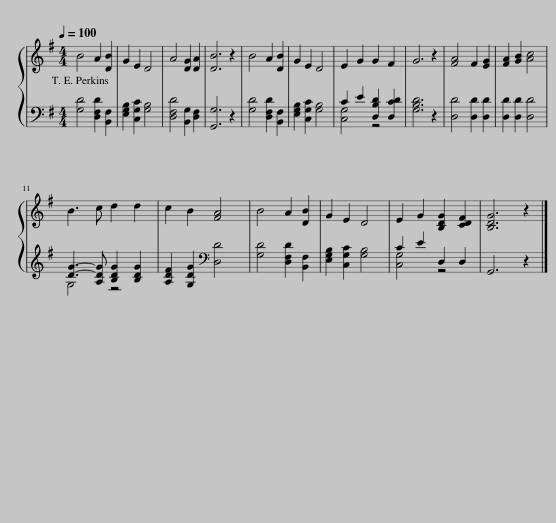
X:1
%%score { 1 | ( 2 3 ) }
L:1/8
Q:1/4=100
M:4/4
I:linebreak $
K:G
V:1 treble
V:2 bass
V:3 bass
V:1
 B4 A2 [DB]2 | G2 E2 D4 | A4 [DG]2 [DA]2 | [DB]6 z2 | B4 A2 [DB]2 | %5
 G2 E2 D4 | E2 G2 G2 F2 | G6 z2 | [FA]4 F2 [EG]2 | [FA]2 [GB]2 [Ac]4 |$ %10
 B3 c d2 d2 | c2 B2 [FA]4 | B4 A2 [DB]2 | G2 E2 D4 | E2 G2 [B,DG]2 [CDF]2 | %15
 [B,DG]6 z2 |] %16
V:2
 [G,D]4 [D,F,D]2 [B,,F,]2 | [E,G,B,]2 [C,G,C]2 [G,B,]4 | [D,F,D]4 [B,,G,]2 [D,F,]2 | [G,,G,]6 z2 | [G,D]4 [D,F,D]2 [B,,F,]2 | %5
 [E,G,B,]2 [C,G,C]2 [G,B,]4 | C2 E2 [D,B,D]2 [D,CD]2 | [G,B,D]6 z2 | [D,D]4 [D,D]2 [D,D]2 | [D,D]2 [D,D]2 [D,D]4 |$ %10
 [DG]3- [A,DG] [B,DG]2 [B,DG]2 | [A,DF]2 [G,DG]2[K:bass] [D,D]4 | [G,D]4 [D,F,D]2 [B,,F,]2 | [E,G,B,]2 [C,G,C]2 [G,B,]4 | C2 E2 D,2 D,2 | %15
 G,,6 z2 |] %16
V:3
 x8 | x8 | x8 | x8 | x8 | %5
 x8 | [C,G,]4 z4 | x8 | x8 | x8 |$ %10
 G,4 z4 | x4[K:bass] x4 | x8 | x8 | [C,G,]4 z4 | %15
 x8 |] %16
